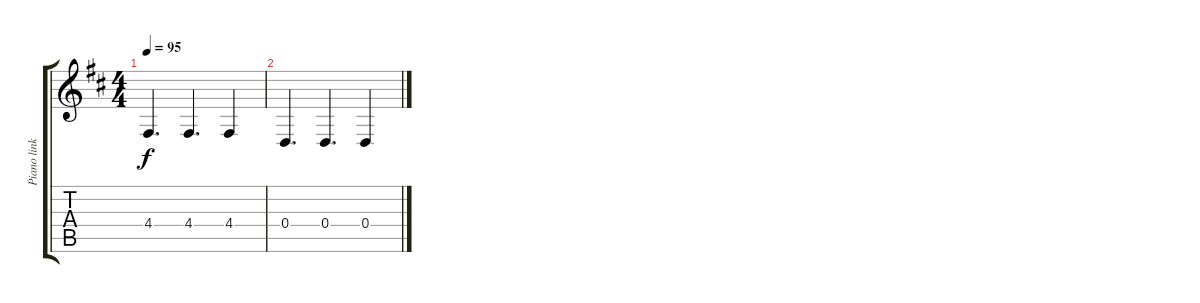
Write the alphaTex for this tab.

\track ("Piano linkerhand" "Piano link") {instrument acousticgrandpiano}
\staff {score tabs}
\tuning (E4 B3 G3 D3 A2 E2) {hide}
\ts (4 4)
\tempo 95
\clef g2
\ks d
4.4.4{d dy f} 4.4.4{d} 4.4.4 |
0.4.4{d} 0.4.4{d} 0.4.4
